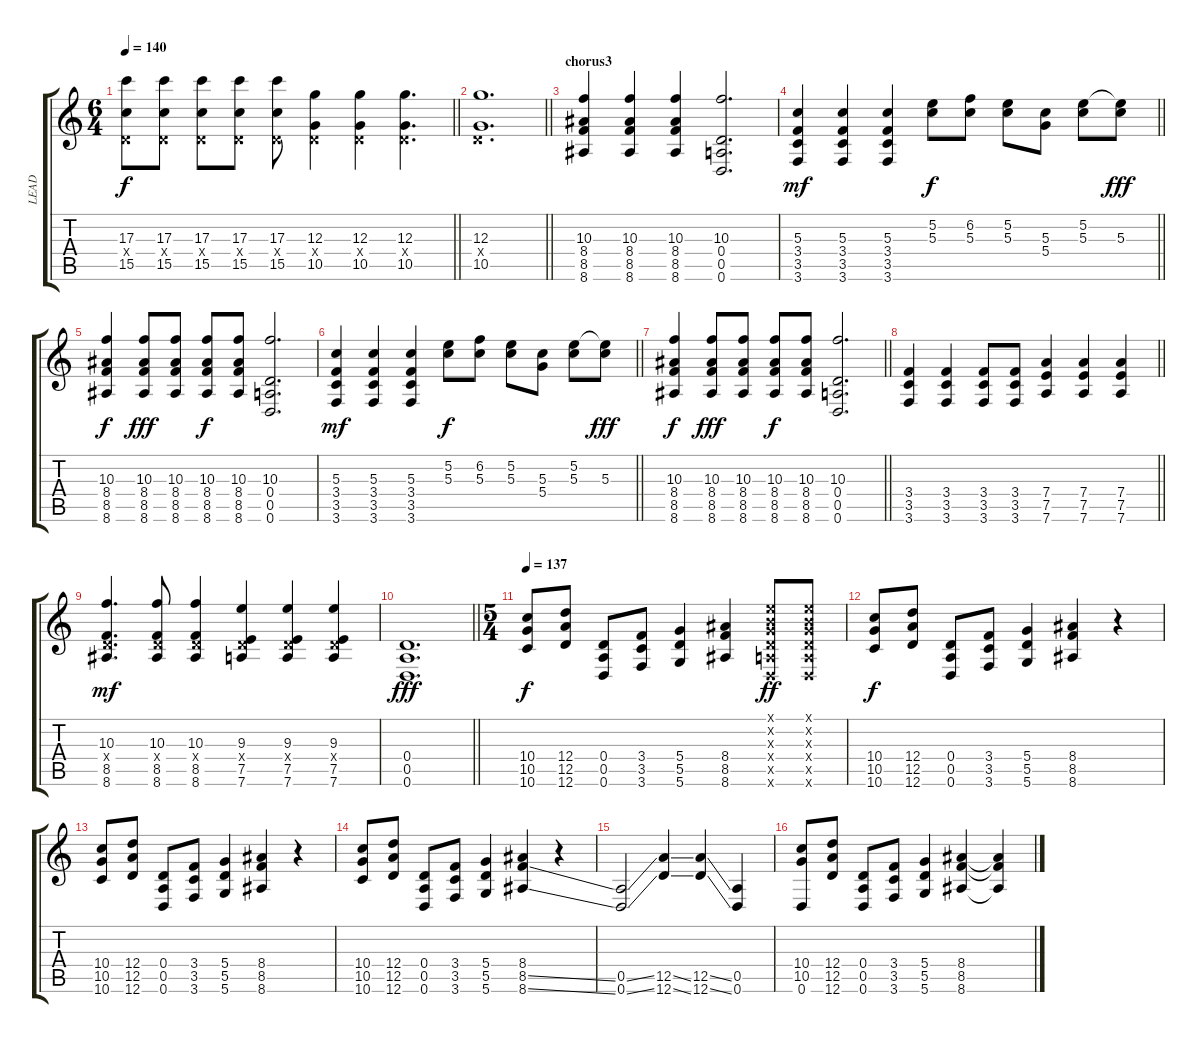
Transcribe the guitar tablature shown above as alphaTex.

\track ("LEAD" "LEAD") {instrument distortionguitar}
\staff {score tabs}
\tuning (E4 B3 G3 D3 A2 D2) {hide}
\ts (6 4)
\tempo 140
\clef g2
\barLineRight lightlight
\ks c
(17.3 0.4{x} 15.5).8{dy f} (17.3 0.4{x} 15.5).8 (17.3 0.4{x} 15.5).8 (17.3 0.4{x} 15.5).8 (17.3 0.4{x} 15.5).8 (12.3 0.4{x} 10.5).4 (12.3 0.4{x} 10.5).4 (12.3 0.4{x} 10.5).4{d} |
\barLineRight lightlight
(12.3 0.4{x} 10.5).1{d} |
\section ("" "chorus3")
(10.3 8.4 8.5 8.6).4 (10.3 8.4 8.5 8.6).4 (10.3 8.4 8.5 8.6).4 (10.3 0.4 0.5 0.6).2{d} |
\barLineRight lightlight
(5.3 3.4 3.5 3.6).4{dy mf} (5.3 3.4 3.5 3.6).4 (5.3 3.4 3.5 3.6).4 (5.2 5.3).8{dy f} (6.2 5.3).8 (5.2 5.3).8 (5.3 5.4).8 (5.2 5.3).8 (5.2{t} 5.3).8{dy fff} |
(10.3 8.4 8.5 8.6).4{dy f} (10.3 8.4 8.5 8.6).8{dy fff} (10.3 8.4 8.5 8.6).8 (10.3 8.4 8.5 8.6).8{dy f} (10.3 8.4 8.5 8.6).8 (10.3 0.4 0.5 0.6).2{d} |
\barLineRight lightlight
(5.3 3.4 3.5 3.6).4{dy mf} (5.3 3.4 3.5 3.6).4 (5.3 3.4 3.5 3.6).4 (5.2 5.3).8{dy f} (6.2 5.3).8 (5.2 5.3).8 (5.3 5.4).8 (5.2 5.3).8 (5.2{t} 5.3).8{dy fff} |
\barLineRight lightlight
(10.3 8.4 8.5 8.6).4{dy f} (10.3 8.4 8.5 8.6).8{dy fff} (10.3 8.4 8.5 8.6).8 (10.3 8.4 8.5 8.6).8{dy f} (10.3 8.4 8.5 8.6).8 (10.3 0.4 0.5 0.6).2{d} |
\barLineRight lightlight
(3.4 3.5 3.6).4 (3.4 3.5 3.6).4 (3.4 3.5 3.6).8 (3.4 3.5 3.6).8 (7.4 7.5 7.6).4 (7.4 7.5 7.6).4 (7.4 7.5 7.6).4 |
(10.3 0.4{x} 8.5 8.6).4{d dy mf} (10.3 0.4{x} 8.5 8.6).8 (10.3 0.4{x} 8.5 8.6).4 (9.3 0.4{x} 7.5 7.6).4 (9.3 0.4{x} 7.5 7.6).4 (9.3 0.4{x} 7.5 7.6).4 |
\barLineRight lightlight
(0.4 0.5 0.6).1{d dy fff} |
\ts (5 4)
\tempo 137
(10.4 10.5 10.6).8{dy f} (12.4 12.5 12.6).8 (0.4 0.5 0.6).8 (3.4 3.5 3.6).8 (5.4 5.5 5.6).4 (8.4 8.5 8.6).4 (0.1{x} 0.2{x} 0.3{x} 0.4{x} 0.5{x} 0.6{x}).8{dy ff} (0.1{x} 0.2{x} 0.3{x} 0.4{x} 0.5{x} 0.6{x}).8 |
(10.4 10.5 10.6).8{dy f} (12.4 12.5 12.6).8 (0.4 0.5 0.6).8 (3.4 3.5 3.6).8 (5.4 5.5 5.6).4 (8.4 8.5 8.6).4 r.4 |
(10.4 10.5 10.6).8 (12.4 12.5 12.6).8 (0.4 0.5 0.6).8 (3.4 3.5 3.6).8 (5.4 5.5 5.6).4 (8.4 8.5 8.6).4 r.4 |
(10.4 10.5 10.6).8 (12.4 12.5 12.6).8 (0.4 0.5 0.6).8 (3.4 3.5 3.6).8 (5.4 5.5 5.6).4 (8.4 8.5{ss} 8.6{ss}).4 r.4 |
(0.5{ss} 0.6{ss}).2 (12.5{ss} 12.6{ss}).4 (12.5{ss} 12.6{ss}).4 (0.5 0.6).4 |
(10.4 10.5 0.6).8 (12.4 12.5 12.6).8 (0.4 0.5 0.6).8 (3.4 3.5 3.6).8 (5.4 5.5 5.6).4 (8.4 8.5 8.6).4 (8.4{t} 8.5{t} 8.6{t}).4
